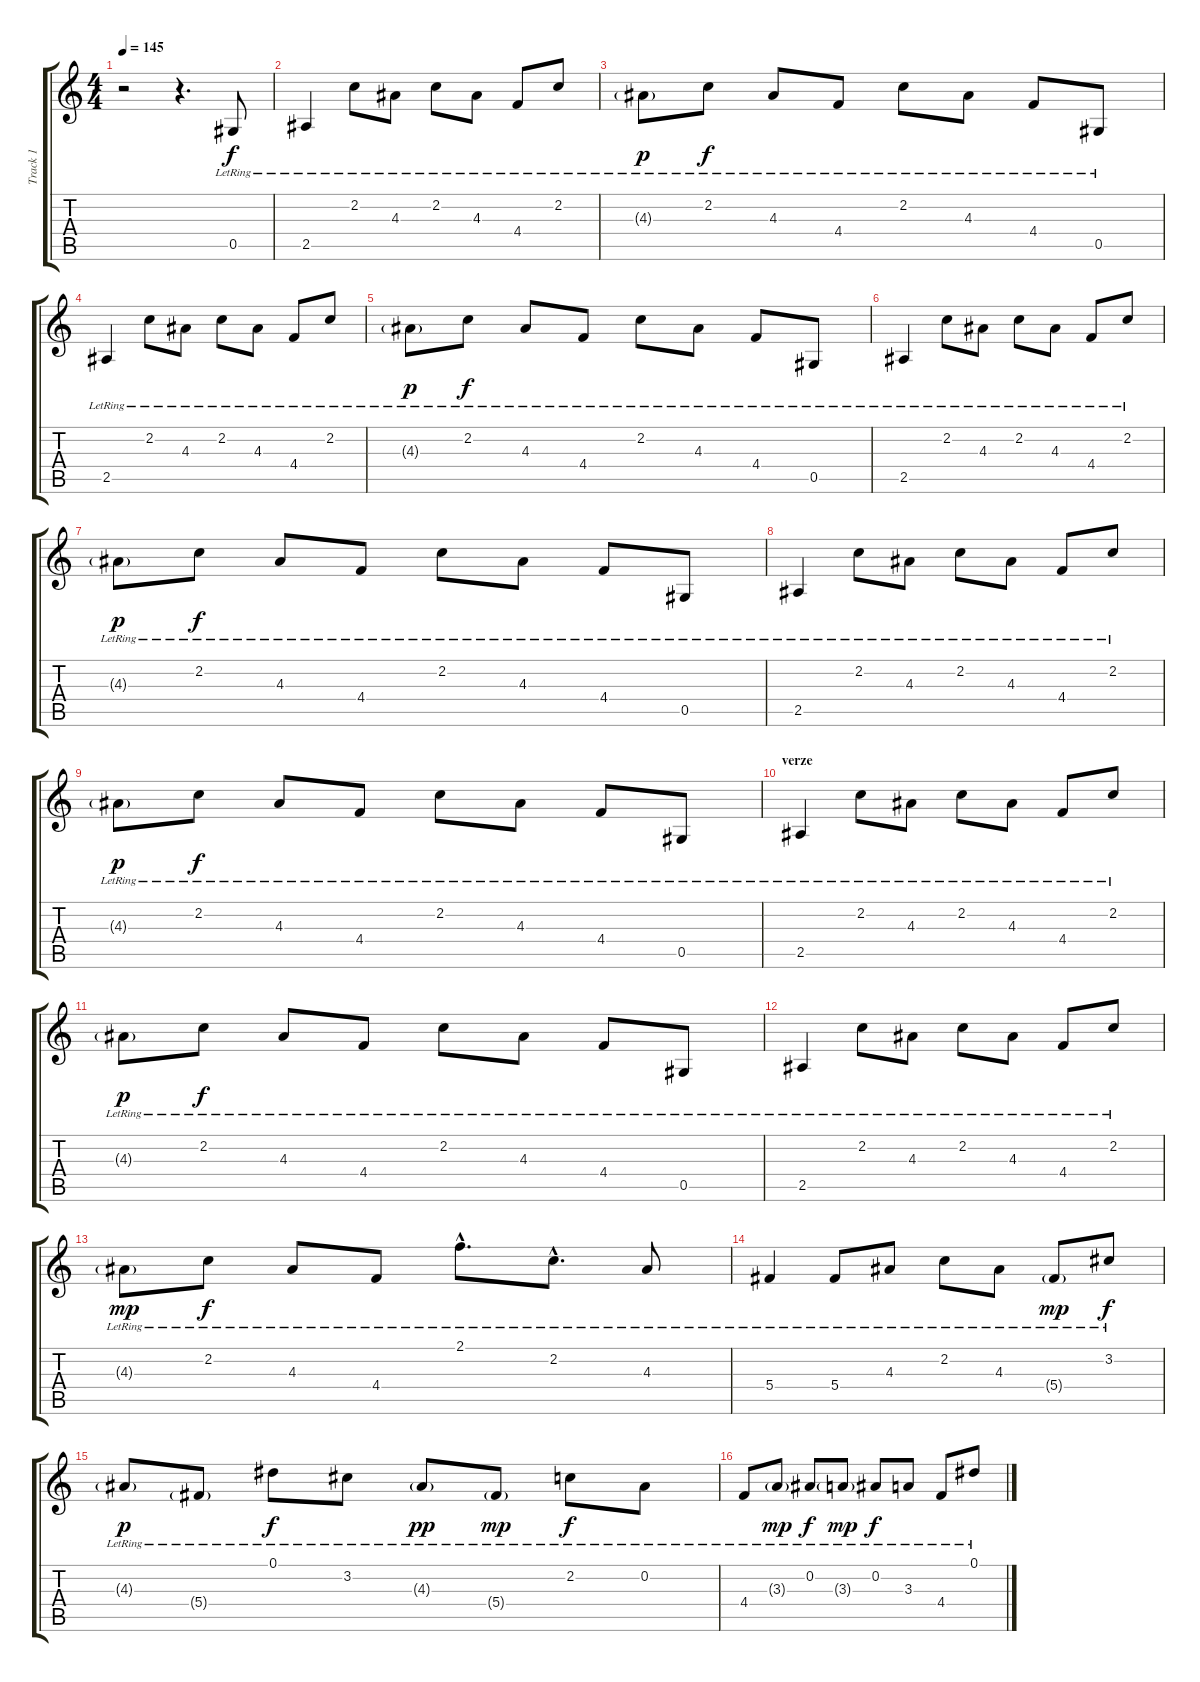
\track ("Track 1" "Track 1") {instrument acousticguitarnylon}
\staff {score tabs}
\tuning (Eb4 Bb3 Gb3 Db3 Ab2 Eb2) {hide}
\ts (4 4)
\tempo 145
\clef g2
\ks c
r.2{dy f instrument acousticguitarnylon} r.4{d} 0.5{lr}.8 |
2.5{lr}.4 2.2{lr}.8 4.3{lr}.8 2.2{lr}.8 4.3{lr}.8 4.4{lr}.8 2.2{lr}.8 |
4.3{g lr}.8{dy p} 2.2{lr}.8{dy f} 4.3{lr}.8 4.4{lr}.8 2.2{lr}.8 4.3{lr}.8 4.4{lr}.8 0.5{lr}.8 |
2.5{lr}.4 2.2{lr}.8 4.3{lr}.8 2.2{lr}.8 4.3{lr}.8 4.4{lr}.8 2.2{lr}.8 |
4.3{g lr}.8{dy p} 2.2{lr}.8{dy f} 4.3{lr}.8 4.4{lr}.8 2.2{lr}.8 4.3{lr}.8 4.4{lr}.8 0.5{lr}.8 |
2.5{lr}.4 2.2{lr}.8 4.3{lr}.8 2.2{lr}.8 4.3{lr}.8 4.4{lr}.8 2.2{lr}.8 |
4.3{g lr}.8{dy p} 2.2{lr}.8{dy f} 4.3{lr}.8 4.4{lr}.8 2.2{lr}.8 4.3{lr}.8 4.4{lr}.8 0.5{lr}.8 |
2.5{lr}.4 2.2{lr}.8 4.3{lr}.8 2.2{lr}.8 4.3{lr}.8 4.4{lr}.8 2.2{lr}.8 |
4.3{g lr}.8{dy p} 2.2{lr}.8{dy f} 4.3{lr}.8 4.4{lr}.8 2.2{lr}.8 4.3{lr}.8 4.4{lr}.8 0.5{lr}.8 |
\section ("" "verze")
2.5{lr}.4 2.2{lr}.8 4.3{lr}.8 2.2{lr}.8 4.3{lr}.8 4.4{lr}.8 2.2{lr}.8 |
4.3{g lr}.8{dy p} 2.2{lr}.8{dy f} 4.3{lr}.8 4.4{lr}.8 2.2{lr}.8 4.3{lr}.8 4.4{lr}.8 0.5{lr}.8 |
2.5{lr}.4 2.2{lr}.8 4.3{lr}.8 2.2{lr}.8 4.3{lr}.8 4.4{lr}.8 2.2{lr}.8 |
4.3{g lr}.8{dy mp} 2.2{lr}.8{dy f} 4.3{lr}.8 4.4{lr}.8 2.1{hac lr}.8{d} 2.2{hac lr}.8{d} 4.3{lr}.8 |
5.4{lr}.4 5.4{lr}.8 4.3{lr}.8 2.2{lr}.8 4.3{lr}.8 5.4{g lr}.8{dy mp} 3.2{lr}.8{dy f} |
4.3{g lr}.8{dy p} 5.4{g lr}.8 0.1{lr}.8{dy f} 3.2{lr}.8 4.3{g lr}.8{dy pp} 5.4{g lr}.8{dy mp} 2.2{lr}.8{dy f} 0.2{lr}.8 |
4.4{lr}.8 3.3{g lr}.8{dy mp} 0.2{lr}.8{dy f} 3.3{g lr}.8{dy mp} 0.2{lr}.8{dy f} 3.3{lr}.8 4.4{lr}.8 0.1{lr}.8
